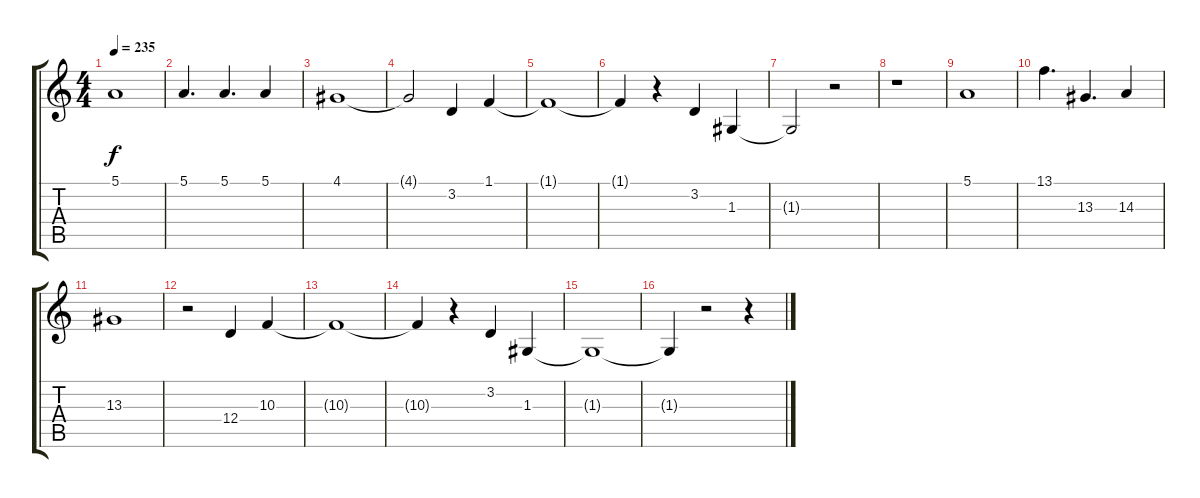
\track "" {instrument lead6voice}
\staff {score tabs}
\tuning (E4 B3 G3 D3 A2 E2) {hide}
\ts (4 4)
\tempo 235
\clef g2
\ks c
5.1.1{dy f} |
5.1.4{d} 5.1.4{d} 5.1.4 |
4.1.1 |
4.1{t}.2 3.2.4 1.1.4 |
1.1{t}.1 |
1.1{t}.4 r.4 3.2.4 1.3.4 |
1.3{t}.2 r.2 |
r.1 |
5.1.1 |
13.1.4{d} 13.3.4{d} 14.3.4 |
13.3.1 |
r.2 12.4.4 10.3.4 |
10.3{t}.1 |
10.3{t}.4 r.4 3.2.4 1.3.4 |
1.3{t}.1 |
1.3{t}.4 r.2 r.4
